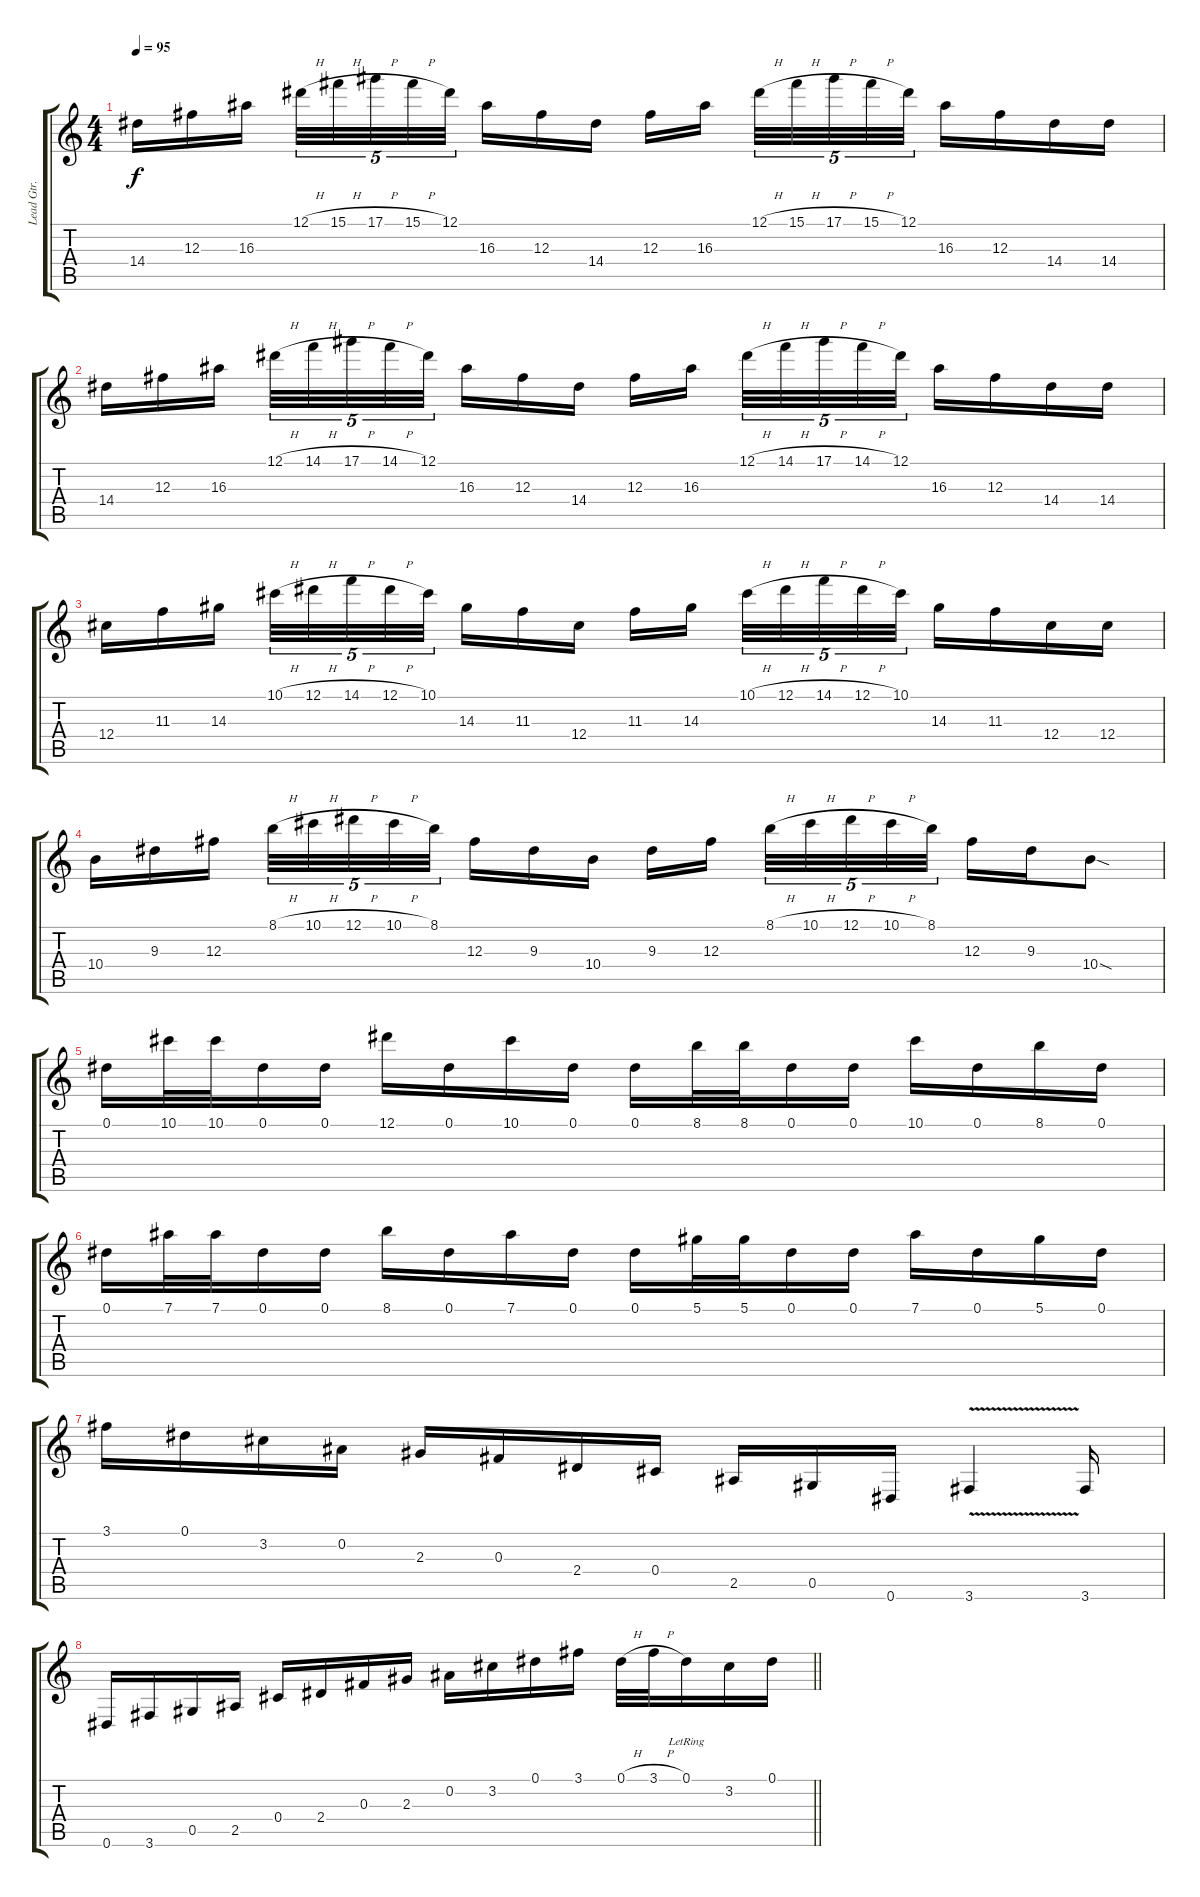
\track ("Lead Gtr." "Lead Gtr.") {instrument distortionguitar}
\staff {score tabs}
\tuning (Eb4 Bb3 Gb3 Db3 Ab2 Eb2) {hide}
\ts (4 4)
\tempo 95
\clef g2
\ks c
14.4.16{dy f} 12.3.16 16.3.16{beam splitsecondary} 12.1{h}.32{tu (5 4)} 15.1{h}.32{tu (5 4)} 17.1{h}.32{tu (5 4)} 15.1{h}.32{tu (5 4)} 12.1.32{tu (5 4) beam splitsecondary} 16.3.16 12.3.16 14.4.16 12.3.16 16.3.16{beam splitsecondary} 12.1{h}.32{tu (5 4)} 15.1{h}.32{tu (5 4)} 17.1{h}.32{tu (5 4)} 15.1{h}.32{tu (5 4)} 12.1.32{tu (5 4)} 16.3.16 12.3.16 14.4.16 14.4.16 |
14.4.16 12.3.16 16.3.16{beam splitsecondary} 12.1{h}.32{tu (5 4)} 14.1{h}.32{tu (5 4)} 17.1{h}.32{tu (5 4)} 14.1{h}.32{tu (5 4)} 12.1.32{tu (5 4) beam splitsecondary} 16.3.16 12.3.16 14.4.16 12.3.16 16.3.16{beam splitsecondary} 12.1{h}.32{tu (5 4)} 14.1{h}.32{tu (5 4)} 17.1{h}.32{tu (5 4)} 14.1{h}.32{tu (5 4)} 12.1.32{tu (5 4)} 16.3.16 12.3.16 14.4.16 14.4.16 |
12.4.16 11.3.16 14.3.16{beam splitsecondary} 10.1{h}.32{tu (5 4)} 12.1{h}.32{tu (5 4)} 14.1{h}.32{tu (5 4)} 12.1{h}.32{tu (5 4)} 10.1.32{tu (5 4) beam splitsecondary} 14.3.16 11.3.16 12.4.16 11.3.16 14.3.16{beam splitsecondary} 10.1{h}.32{tu (5 4)} 12.1{h}.32{tu (5 4)} 14.1{h}.32{tu (5 4)} 12.1{h}.32{tu (5 4)} 10.1.32{tu (5 4)} 14.3.16 11.3.16 12.4.16 12.4.16 |
10.4.16 9.3.16 12.3.16{beam splitsecondary} 8.1{h}.32{tu (5 4)} 10.1{h}.32{tu (5 4)} 12.1{h}.32{tu (5 4)} 10.1{h}.32{tu (5 4)} 8.1.32{tu (5 4) beam splitsecondary} 12.3.16 9.3.16 10.4.16 9.3.16 12.3.16{beam splitsecondary} 8.1{h}.32{tu (5 4)} 10.1{h}.32{tu (5 4)} 12.1{h}.32{tu (5 4)} 10.1{h}.32{tu (5 4)} 8.1.32{tu (5 4)} 12.3.16 9.3.16 10.4{sod}.8 |
0.1.16 10.1.32 10.1.32 0.1.16 0.1.16 12.1.16 0.1.16 10.1.16 0.1.16 0.1.16 8.1.32 8.1.32 0.1.16 0.1.16 10.1.16 0.1.16 8.1.16 0.1.16 |
0.1.16 7.1.32 7.1.32 0.1.16 0.1.16 8.1.16 0.1.16 7.1.16 0.1.16 0.1.16 5.1.32 5.1.32 0.1.16 0.1.16 7.1.16 0.1.16 5.1.16 0.1.16 |
3.1.16 0.1.16 3.2.16 0.2.16 2.3.16 0.3.16 2.4.16 0.4.16 2.5.16 0.5.16 0.6.16 3.6{v}.4 3.6.16 |
\barLineRight lightlight
0.6.16 3.6.16 0.5.16 2.5.16 0.4.16 2.4.16 0.3.16 2.3.16 0.2.16 3.2.16 0.1.16 3.1.16 0.1{h}.32 3.1{h}.32 0.1{lr}.16 3.2.16 0.1.16
